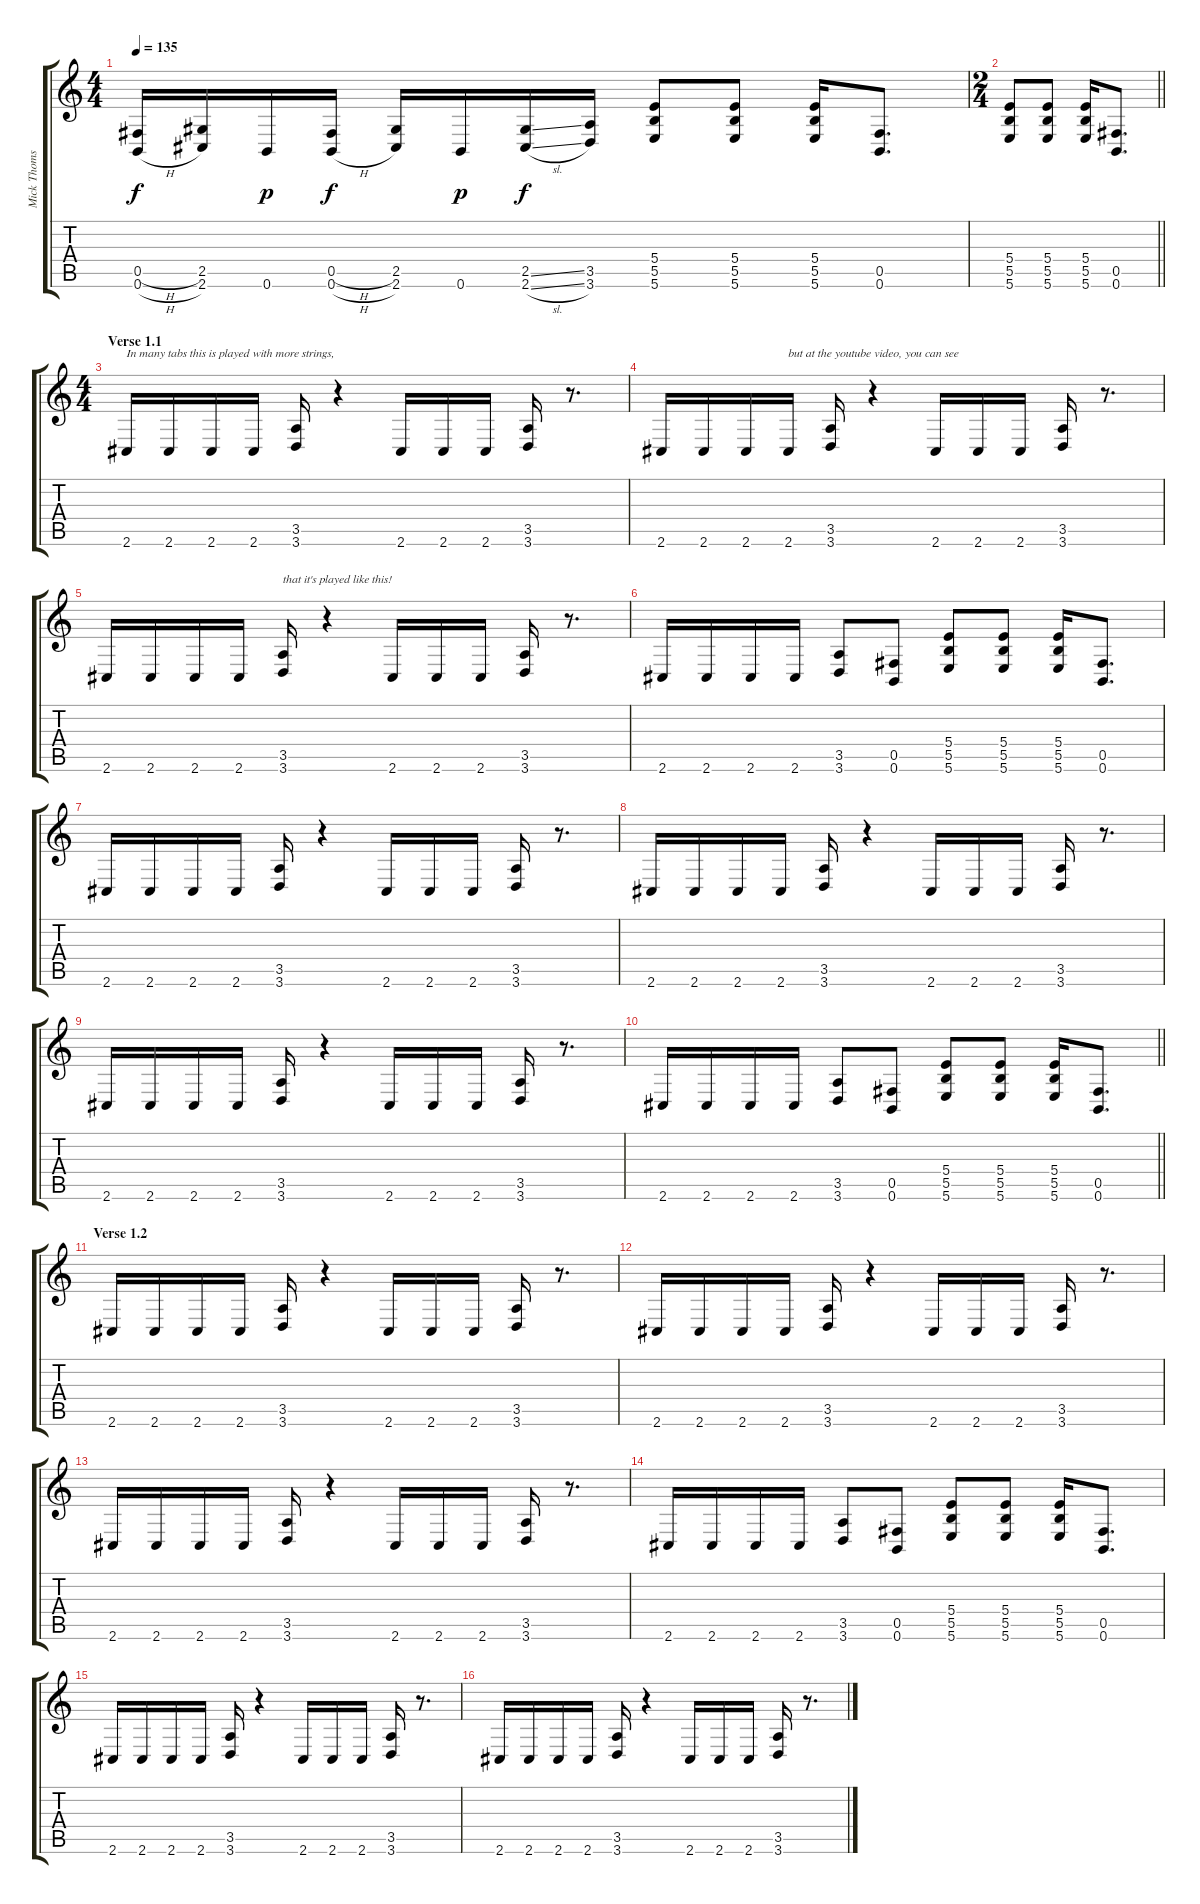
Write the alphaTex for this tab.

\track ("Mick Thomson" "Mick Thoms") {instrument distortionguitar}
\staff {score tabs}
\tuning (Db4 Ab3 E3 B2 Gb2 B1) {hide}
\ts (4 4)
\tempo 135
\clef g2
\ks c
(0.5{h} 0.6{h}).16{dy f} (2.5 2.6).16 0.6.16{dy p} (0.5{h} 0.6{h}).16{dy f} (2.5 2.6).16 0.6.16{dy p} (2.5{ss} 2.6{sl}).16{dy f} (3.5 3.6).16 (5.4 5.5 5.6).8 (5.4 5.5 5.6).8 (5.4 5.5 5.6).16 (0.5 0.6).8{d} |
\ts (2 4)
\barLineRight lightlight
(5.4 5.5 5.6).8 (5.4 5.5 5.6).8 (5.4 5.5 5.6).16 (0.5 0.6).8{d} |
\ts (4 4)
\section ("" "Verse 1.1")
2.6.16{txt "In many tabs this is played with more strings,"} 2.6.16 2.6.16 2.6.16 (3.5 3.6).16 r.4 2.6.16 2.6.16 2.6.16 (3.5 3.6).16 r.8{d} |
2.6.16 2.6.16 2.6.16 2.6.16{txt "but at the youtube video, you can see"} (3.5 3.6).16 r.4 2.6.16 2.6.16 2.6.16 (3.5 3.6).16 r.8{d} |
2.6.16 2.6.16 2.6.16 2.6.16 (3.5 3.6).16{txt "that it's played like this!"} r.4 2.6.16 2.6.16 2.6.16 (3.5 3.6).16 r.8{d} |
2.6.16 2.6.16 2.6.16 2.6.16 (3.5 3.6).8 (0.5 0.6).8 (5.4 5.5 5.6).8 (5.4 5.5 5.6).8 (5.4 5.5 5.6).16 (0.5 0.6).8{d} |
2.6.16 2.6.16 2.6.16 2.6.16 (3.5 3.6).16 r.4 2.6.16 2.6.16 2.6.16 (3.5 3.6).16 r.8{d} |
2.6.16 2.6.16 2.6.16 2.6.16 (3.5 3.6).16 r.4 2.6.16 2.6.16 2.6.16 (3.5 3.6).16 r.8{d} |
2.6.16 2.6.16 2.6.16 2.6.16 (3.5 3.6).16 r.4 2.6.16 2.6.16 2.6.16 (3.5 3.6).16 r.8{d} |
\barLineRight lightlight
2.6.16 2.6.16 2.6.16 2.6.16 (3.5 3.6).8 (0.5 0.6).8 (5.4 5.5 5.6).8 (5.4 5.5 5.6).8 (5.4 5.5 5.6).16 (0.5 0.6).8{d} |
\section ("" "Verse 1.2")
2.6.16 2.6.16 2.6.16 2.6.16 (3.5 3.6).16 r.4 2.6.16 2.6.16 2.6.16 (3.5 3.6).16 r.8{d} |
2.6.16 2.6.16 2.6.16 2.6.16 (3.5 3.6).16 r.4 2.6.16 2.6.16 2.6.16 (3.5 3.6).16 r.8{d} |
2.6.16 2.6.16 2.6.16 2.6.16 (3.5 3.6).16 r.4 2.6.16 2.6.16 2.6.16 (3.5 3.6).16 r.8{d} |
2.6.16 2.6.16 2.6.16 2.6.16 (3.5 3.6).8 (0.5 0.6).8 (5.4 5.5 5.6).8 (5.4 5.5 5.6).8 (5.4 5.5 5.6).16 (0.5 0.6).8{d} |
2.6.16 2.6.16 2.6.16 2.6.16 (3.5 3.6).16 r.4 2.6.16 2.6.16 2.6.16 (3.5 3.6).16 r.8{d} |
2.6.16 2.6.16 2.6.16 2.6.16 (3.5 3.6).16 r.4 2.6.16 2.6.16 2.6.16 (3.5 3.6).16 r.8{d}
